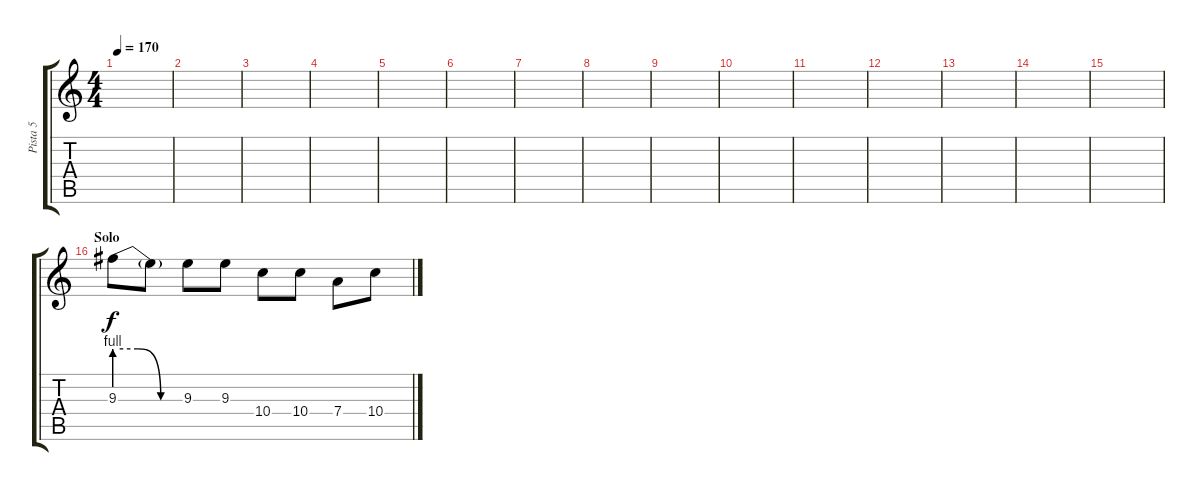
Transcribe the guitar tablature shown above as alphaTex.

\track ("Pista 5" "Pista 5") {instrument electricguitarjazz}
\staff {score tabs}
\tuning (E4 B3 G3 D3 A2 E2) {hide}
\ts (4 4)
\tempo 170
\clef g2
\ks c
|
|
|
|
|
|
|
|
|
|
|
|
|
|
|
\section ("" "Solo")
9.3{be (custom 0 4 20 4 40 0 60 0)}.8 9.3{t}.8 9.3.8 9.3.8 10.4.8 10.4.8 7.4.8 10.4.8
